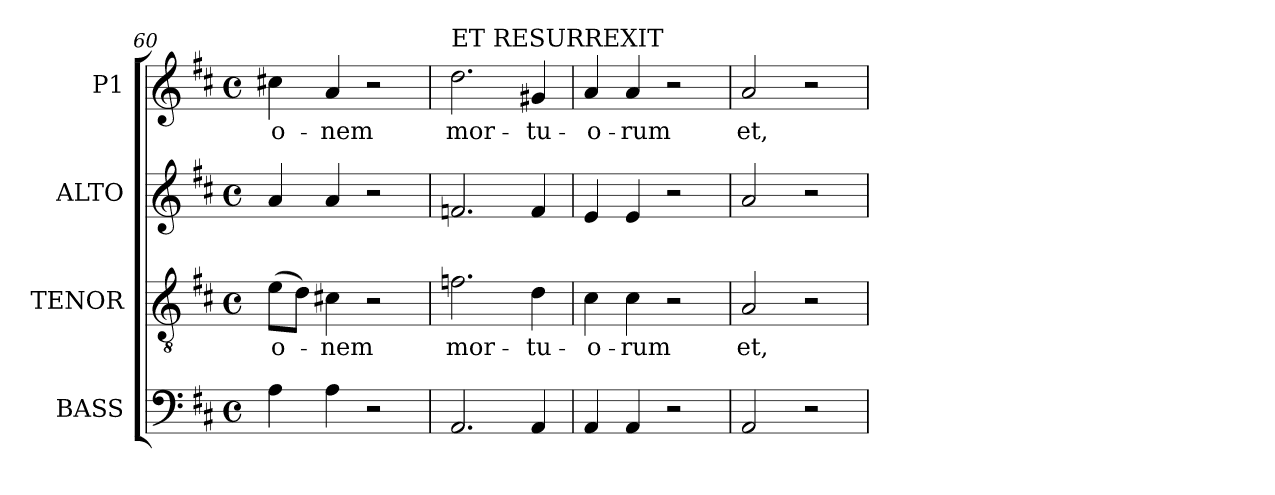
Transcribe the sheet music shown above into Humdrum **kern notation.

**kern	**kern	**text	**kern	**kern	**text
*part4	*part3	*part3	*part2	*part1	*part1
*staff4	*staff3	*staff3	*staff2	*staff1	*staff1
*I"BASS	*I"TENOR	*	*I"ALTO	*I"P1	*
!!LO:PB:g=z
*clefF4	*clefGv2	*	*clefG2	*clefG2	*
*	*ITrd7c12	*	*	*	*
*k[f#c#]	*k[f#c#]	*	*k[f#c#]	*k[f#c#]	*
*D:	*D:	*	*D:	*D:	*
*M4/4	*M4/4	*	*M4/4	*M4/4	*
*met(c)	*met(c)	*	*met(c)	*met(c)	*
=60	=60	=60	=60	=60	=60
!	!	!LO:LY:b:color=#000000	!	!	!
!	!	!	!	!	!LO:LY:b:color=#000000
4Ai\	(8Ei\L	-o-	4ai/	4cc#Xi\	-o-
.	8Di\J)	.	.	.	.
!	!	!LO:LY:b:color=#000000	!	!	!
!	!	!	!	!	!LO:LY:b:color=#000000
4Ai\	4C#Xi\	-nem	4ai/	4ai/	-nem
2r	2r	.	2r	2r	.
=61	=61	=61	=61	=61	=61
!	!	!LO:LY:b:color=#000000	!	!	!
!	!	!	!	!LO:TX:a:t=ET RESURREXIT	!
!	!	!	!	!	!LO:LY:b:color=#000000
2.AAi/	2.Fni\	mor-	2.fni/	2.ddi\	mor-
!	!	!LO:LY:b:color=#000000	!	!	!
!	!	!	!	!	!LO:LY:b:color=#000000
4AAi/	4Di\	-tu-	4fi/	4g#Xi/	-tu-
=62	=62	=62	=62	=62	=62
!	!	!LO:LY:b:color=#000000	!	!	!
!	!	!	!	!	!LO:LY:b:color=#000000
4AAi/	4C#i\	-o-	4ei/	4ai/	-o-
!	!	!LO:LY:b:color=#000000	!	!	!
!	!	!	!	!	!LO:LY:b:color=#000000
4AAi/	4C#i\	-rum	4ei/	4ai/	-rum
2r	2r	.	2r	2r	.
=63	=63	=63	=63	=63	=63
!	!	!LO:LY:b:color=#000000	!	!	!
!	!	!	!	!	!LO:LY:b:color=#000000
2AAi/	2AAi/	et,	2ai/	2ai/	et,
2r	2r	.	2r	2r	.
=	=	=	=	=	=
*-	*-	*-	*-	*-	*-
